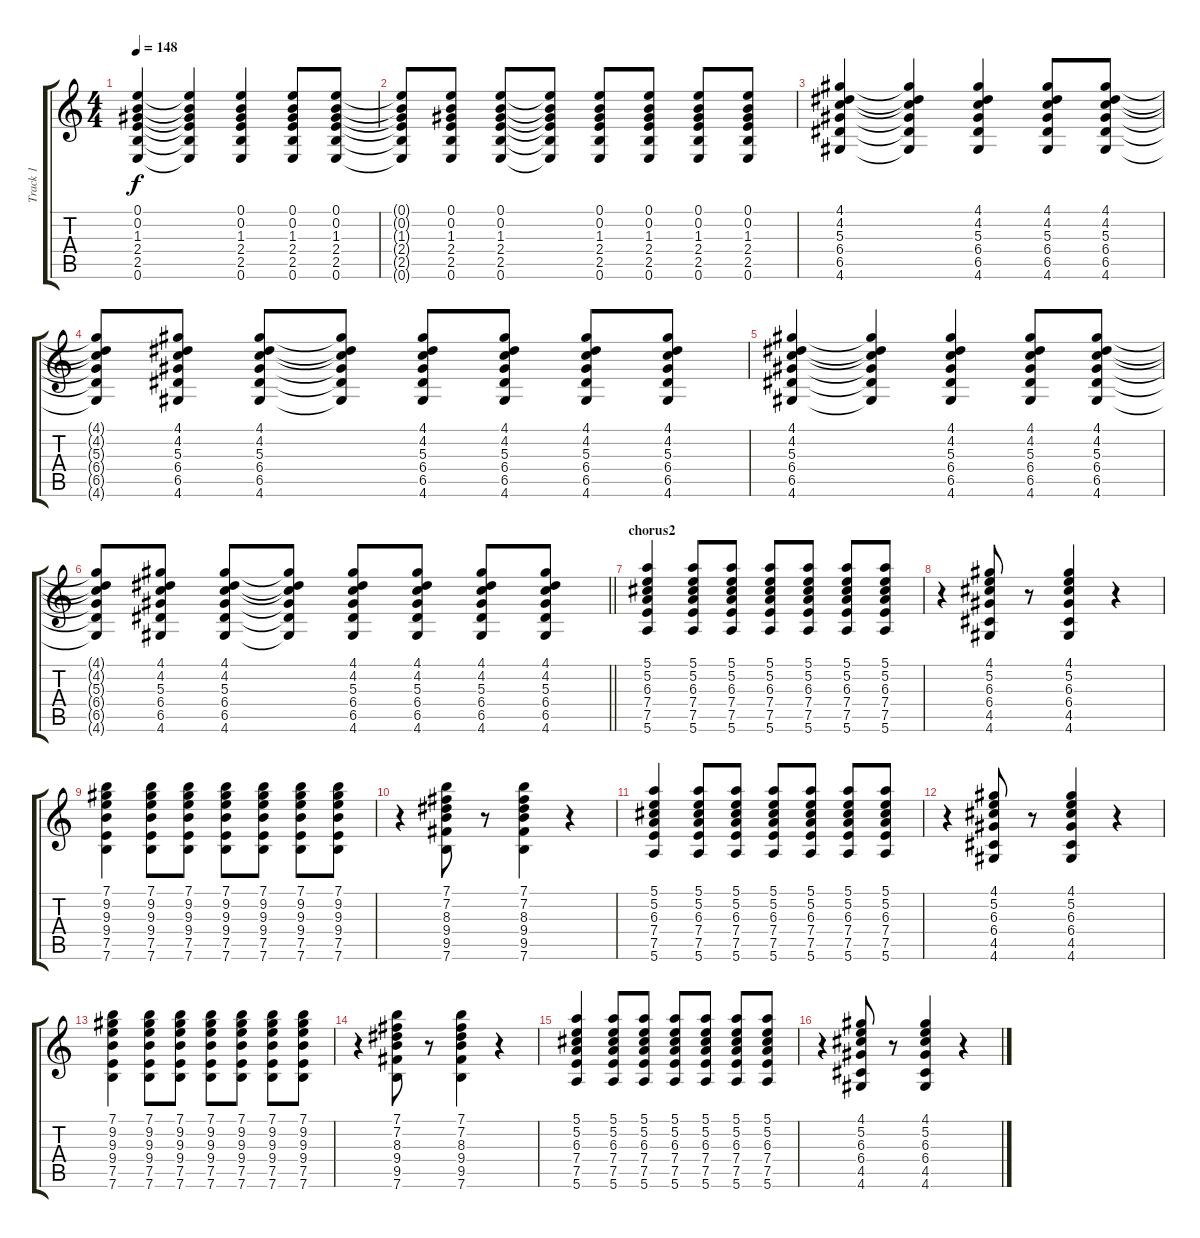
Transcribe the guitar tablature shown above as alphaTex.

\track ("Track 1" "Track 1") {instrument overdrivenguitar}
\staff {score tabs}
\tuning (E4 B3 G3 D3 A2 E2) {hide}
\ts (4 4)
\tempo 148
\clef g2
\ks c
(0.1 0.2 1.3 2.4 2.5 0.6).4{dy f} (0.1{t} 0.2{t} 1.3{t} 2.4{t} 2.5{t} 0.6{t}).4 (0.1 0.2 1.3 2.4 2.5 0.6).4 (0.1 0.2 1.3 2.4 2.5 0.6).8 (0.1 0.2 1.3 2.4 2.5 0.6).8 |
(0.1{t} 0.2{t} 1.3{t} 2.4{t} 2.5{t} 0.6{t}).8 (0.1 0.2 1.3 2.4 2.5 0.6).8 (0.1 0.2 1.3 2.4 2.5 0.6).8 (0.1{t} 0.2{t} 1.3{t} 2.4{t} 2.5{t} 0.6{t}).8 (0.1 0.2 1.3 2.4 2.5 0.6).8 (0.1 0.2 1.3 2.4 2.5 0.6).8 (0.1 0.2 1.3 2.4 2.5 0.6).8 (0.1 0.2 1.3 2.4 2.5 0.6).8 |
(4.1 4.2 5.3 6.4 6.5 4.6).4 (4.1{t} 4.2{t} 5.3{t} 6.4{t} 6.5{t} 4.6{t}).4 (4.1 4.2 5.3 6.4 6.5 4.6).4 (4.1 4.2 5.3 6.4 6.5 4.6).8 (4.1 4.2 5.3 6.4 6.5 4.6).8 |
(4.1{t} 4.2{t} 5.3{t} 6.4{t} 6.5{t} 4.6{t}).8 (4.1 4.2 5.3 6.4 6.5 4.6).8 (4.1 4.2 5.3 6.4 6.5 4.6).8 (4.1{t} 4.2{t} 5.3{t} 6.4{t} 6.5{t} 4.6{t}).8 (4.1 4.2 5.3 6.4 6.5 4.6).8 (4.1 4.2 5.3 6.4 6.5 4.6).8 (4.1 4.2 5.3 6.4 6.5 4.6).8 (4.1 4.2 5.3 6.4 6.5 4.6).8 |
(4.1 4.2 5.3 6.4 6.5 4.6).4 (4.1{t} 4.2{t} 5.3{t} 6.4{t} 6.5{t} 4.6{t}).4 (4.1 4.2 5.3 6.4 6.5 4.6).4 (4.1 4.2 5.3 6.4 6.5 4.6).8 (4.1 4.2 5.3 6.4 6.5 4.6).8 |
\barLineRight lightlight
(4.1{t} 4.2{t} 5.3{t} 6.4{t} 6.5{t} 4.6{t}).8 (4.1 4.2 5.3 6.4 6.5 4.6).8 (4.1 4.2 5.3 6.4 6.5 4.6).8 (4.1{t} 4.2{t} 5.3{t} 6.4{t} 6.5{t} 4.6{t}).8 (4.1 4.2 5.3 6.4 6.5 4.6).8 (4.1 4.2 5.3 6.4 6.5 4.6).8 (4.1 4.2 5.3 6.4 6.5 4.6).8 (4.1 4.2 5.3 6.4 6.5 4.6).8 |
\section ("" "chorus2")
(5.1 5.2 6.3 7.4 7.5 5.6).4 (5.1 5.2 6.3 7.4 7.5 5.6).8 (5.1 5.2 6.3 7.4 7.5 5.6).8 (5.1 5.2 6.3 7.4 7.5 5.6).8 (5.1 5.2 6.3 7.4 7.5 5.6).8 (5.1 5.2 6.3 7.4 7.5 5.6).8 (5.1 5.2 6.3 7.4 7.5 5.6).8 |
r.4 (4.1 5.2 6.3 6.4 4.5 4.6).8 r.8 (4.1 5.2 6.3 6.4 4.5 4.6).4 r.4 |
(7.1 9.2 9.3 9.4 7.5 7.6).4 (7.1 9.2 9.3 9.4 7.5 7.6).8 (7.1 9.2 9.3 9.4 7.5 7.6).8 (7.1 9.2 9.3 9.4 7.5 7.6).8 (7.1 9.2 9.3 9.4 7.5 7.6).8 (7.1 9.2 9.3 9.4 7.5 7.6).8 (7.1 9.2 9.3 9.4 7.5 7.6).8 |
r.4 (7.1 7.2 8.3 9.4 9.5 7.6).8 r.8 (7.1 7.2 8.3 9.4 9.5 7.6).4 r.4 |
(5.1 5.2 6.3 7.4 7.5 5.6).4 (5.1 5.2 6.3 7.4 7.5 5.6).8 (5.1 5.2 6.3 7.4 7.5 5.6).8 (5.1 5.2 6.3 7.4 7.5 5.6).8 (5.1 5.2 6.3 7.4 7.5 5.6).8 (5.1 5.2 6.3 7.4 7.5 5.6).8 (5.1 5.2 6.3 7.4 7.5 5.6).8 |
r.4 (4.1 5.2 6.3 6.4 4.5 4.6).8 r.8 (4.1 5.2 6.3 6.4 4.5 4.6).4 r.4 |
(7.1 9.2 9.3 9.4 7.5 7.6).4 (7.1 9.2 9.3 9.4 7.5 7.6).8 (7.1 9.2 9.3 9.4 7.5 7.6).8 (7.1 9.2 9.3 9.4 7.5 7.6).8 (7.1 9.2 9.3 9.4 7.5 7.6).8 (7.1 9.2 9.3 9.4 7.5 7.6).8 (7.1 9.2 9.3 9.4 7.5 7.6).8 |
r.4 (7.1 7.2 8.3 9.4 9.5 7.6).8 r.8 (7.1 7.2 8.3 9.4 9.5 7.6).4 r.4 |
(5.1 5.2 6.3 7.4 7.5 5.6).4 (5.1 5.2 6.3 7.4 7.5 5.6).8 (5.1 5.2 6.3 7.4 7.5 5.6).8 (5.1 5.2 6.3 7.4 7.5 5.6).8 (5.1 5.2 6.3 7.4 7.5 5.6).8 (5.1 5.2 6.3 7.4 7.5 5.6).8 (5.1 5.2 6.3 7.4 7.5 5.6).8 |
r.4 (4.1 5.2 6.3 6.4 4.5 4.6).8 r.8 (4.1 5.2 6.3 6.4 4.5 4.6).4 r.4
